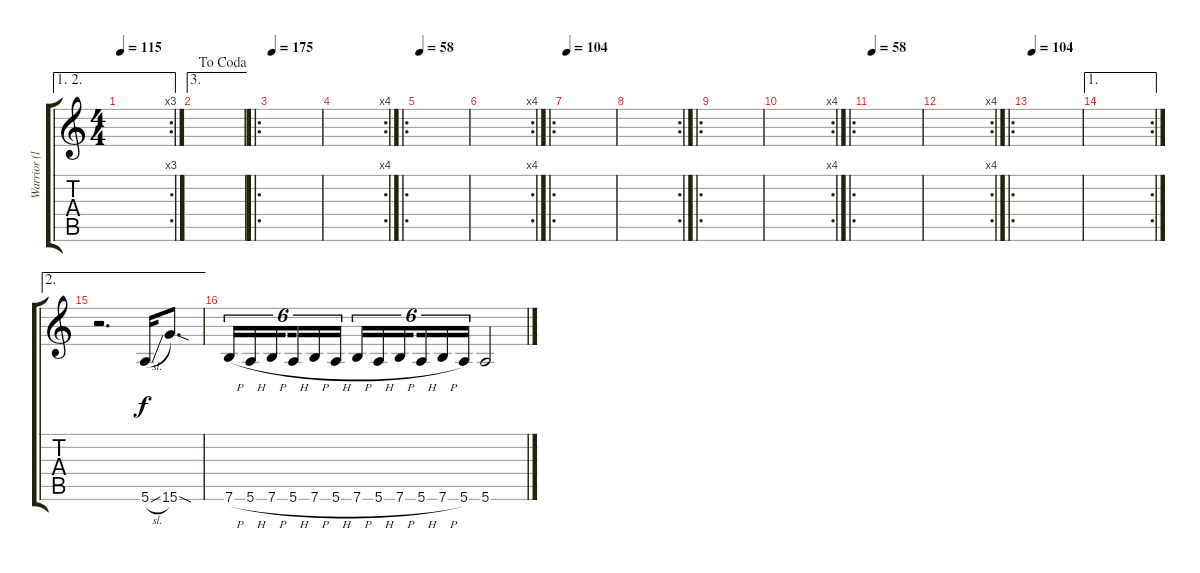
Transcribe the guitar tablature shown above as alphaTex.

\track ("Warrior (lead)" "Warrior (l") {instrument distortionguitar}
\staff {score tabs}
\tuning (E4 B3 G3 D3 A2 E2) {hide}
\ae (1 2)
\rc 3
\ts (4 4)
\tempo 115
\clef g2
\ks c
|
\ae 3
\jump dacoda
|
\ro
\tempo 175
|
\rc 4
|
\ro
\tempo 58
|
\rc 4
|
\ro
\tempo 104
|
\rc 2
|
\ro
|
\rc 4
|
\ro
\tempo 58
|
\rc 4
|
\ro
\tempo 104
|
\ae 1
\rc 2
|
\ae 2
r.2{d} 5.6{sl}.16 15.6{sod}.8{d} |
7.6{h}.16{tu (6 4)} 5.6{h}.16{tu (6 4)} 7.6{h}.16{tu (6 4) beam splitsecondary} 5.6{h}.16{tu (6 4)} 7.6{h}.16{tu (6 4)} 5.6{h}.16{tu (6 4)} 7.6{h}.16{tu (6 4)} 5.6{h}.16{tu (6 4)} 7.6{h}.16{tu (6 4) beam splitsecondary} 5.6{h}.16{tu (6 4)} 7.6{h}.16{tu (6 4)} 5.6.16{tu (6 4)} 5.6.2
